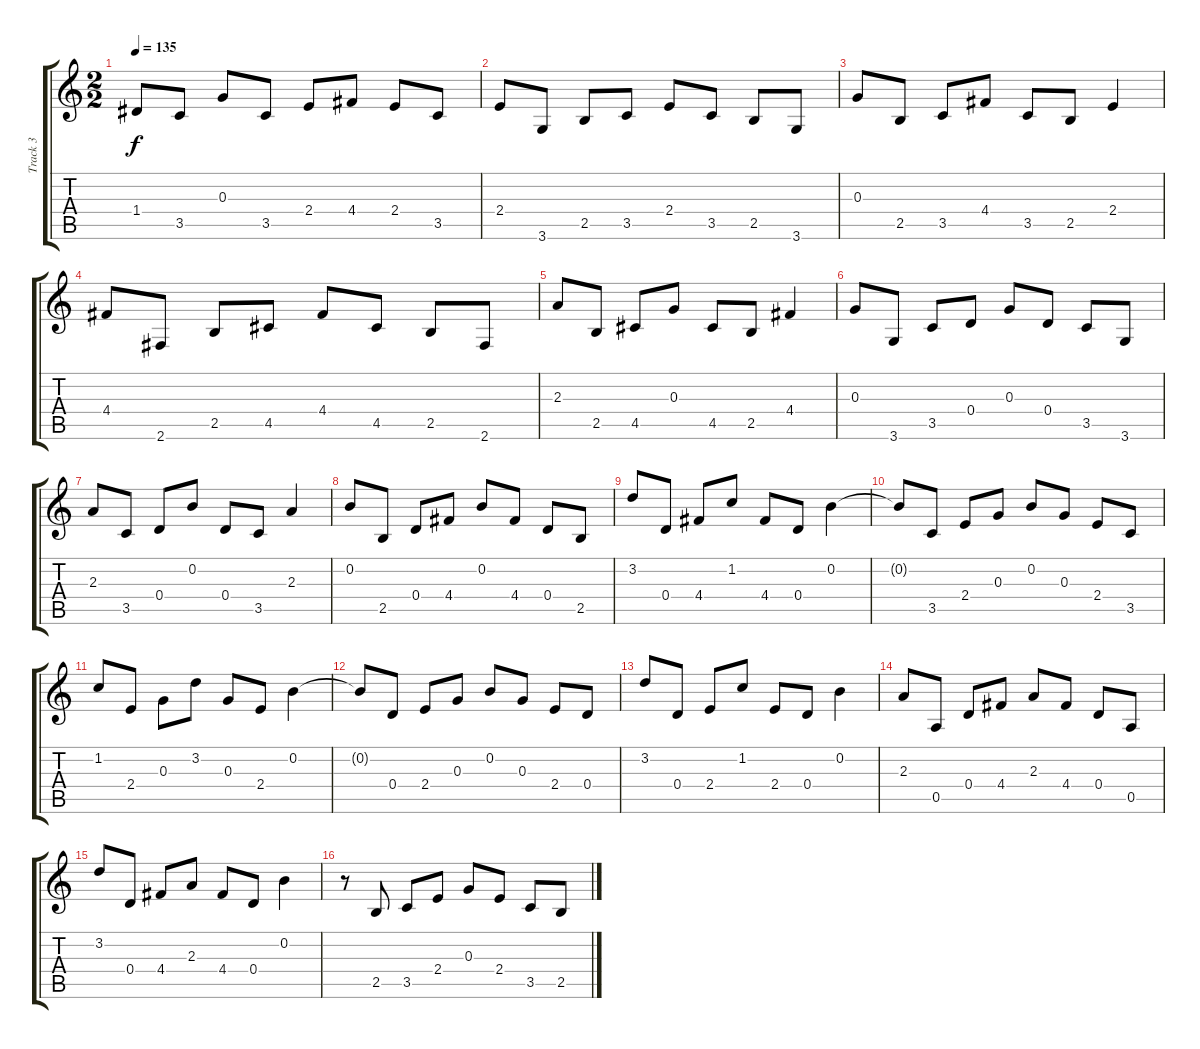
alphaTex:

\track ("Track 3" "Track 3") {instrument electricguitarjazz}
\staff {score tabs}
\tuning (E4 B3 G3 D3 A2 E2) {hide}
\ts (2 2)
\tempo 135
\clef g2
\ks c
1.4.8{dy f} 3.5.8 0.3.8 3.5.8 2.4.8 4.4.8 2.4.8 3.5.8 |
2.4.8 3.6.8 2.5.8 3.5.8 2.4.8 3.5.8 2.5.8 3.6.8 |
0.3.8 2.5.8 3.5.8 4.4.8 3.5.8 2.5.8 2.4.4 |
4.4.8 2.6.8 2.5.8 4.5.8 4.4.8 4.5.8 2.5.8 2.6.8 |
2.3.8 2.5.8 4.5.8 0.3.8 4.5.8 2.5.8 4.4.4 |
0.3.8 3.6.8 3.5.8 0.4.8 0.3.8 0.4.8 3.5.8 3.6.8 |
2.3.8 3.5.8 0.4.8 0.2.8 0.4.8 3.5.8 2.3.4 |
0.2.8 2.5.8 0.4.8 4.4.8 0.2.8 4.4.8 0.4.8 2.5.8 |
3.2.8 0.4.8 4.4.8 1.2.8 4.4.8 0.4.8 0.2.4 |
0.2{t}.8 3.5.8 2.4.8 0.3.8 0.2.8 0.3.8 2.4.8 3.5.8 |
1.2.8 2.4.8 0.3.8 3.2.8 0.3.8 2.4.8 0.2.4 |
0.2{t}.8 0.4.8 2.4.8 0.3.8 0.2.8 0.3.8 2.4.8 0.4.8 |
3.2.8 0.4.8 2.4.8 1.2.8 2.4.8 0.4.8 0.2.4 |
2.3.8 0.5.8 0.4.8 4.4.8 2.3.8 4.4.8 0.4.8 0.5.8 |
3.2.8 0.4.8 4.4.8 2.3.8 4.4.8 0.4.8 0.2.4 |
r.8 2.5.8 3.5.8 2.4.8 0.3.8 2.4.8 3.5.8 2.5.8
